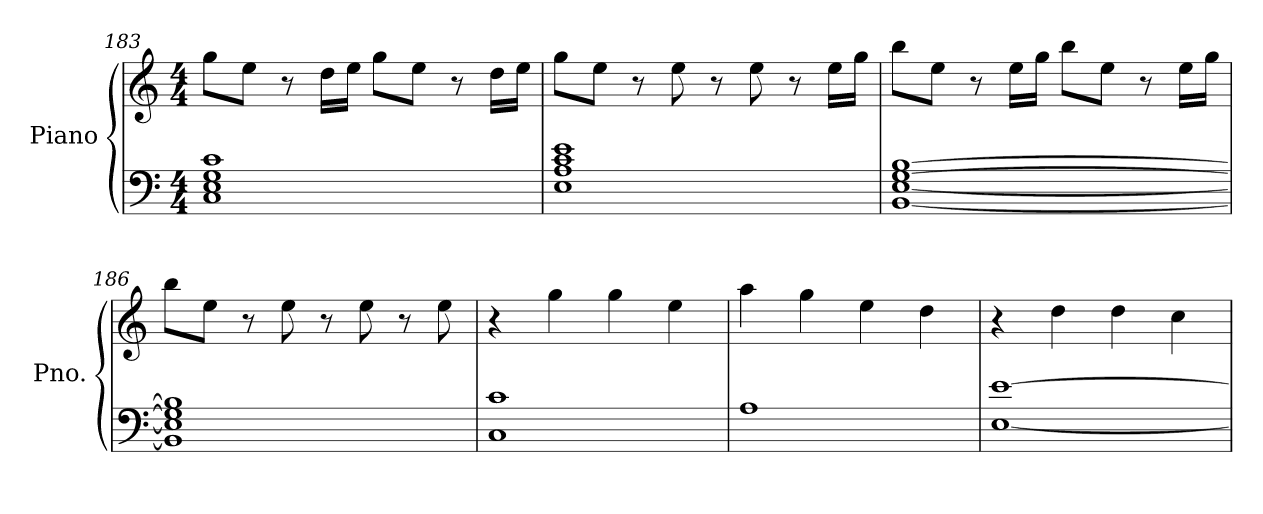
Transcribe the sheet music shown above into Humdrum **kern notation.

**kern	**kern
*part1	*part1
*staff2	*staff1
*I"Piano	*
*I'Pno.	*
*clefF4	*clefG2
*k[]	*k[]
*M4/4	*M4/4
=183	=183
1C 1E 1G 1c	8gg\L
.	8ee\J
.	8r
.	16dd\LL
.	16ee\JJ
.	8gg\L
.	8ee\J
.	8r
.	16dd\LL
.	16ee\JJ
=184	=184
1E 1A 1c 1e	8gg\L
.	8ee\J
.	8r
.	8ee\
.	8r
.	8ee\
.	8r
.	16ee\LL
.	16gg\JJ
!!LO:LB:g=z
=185	=185
[1BB [1E [1G [1B	8bb\L
.	8ee\J
.	8r
.	16ee\LL
.	16gg\JJ
.	8bb\L
.	8ee\J
.	8r
.	16ee\LL
.	16gg\JJ
=186	=186
1BB] 1E] 1G] 1B]	8bb\L
.	8ee\J
.	8r
.	8ee\
.	8r
.	8ee\
.	8r
.	8ee\
=187	=187
1C 1c	4r
.	4gg\
.	4gg\
.	4ee\
=188	=188
1A	4aa\
.	4gg\
.	4ee\
.	4dd\
=189	=189
[1E [1e	4r
.	4dd\
.	4dd\
.	4cc\
=	=
*-	*-
